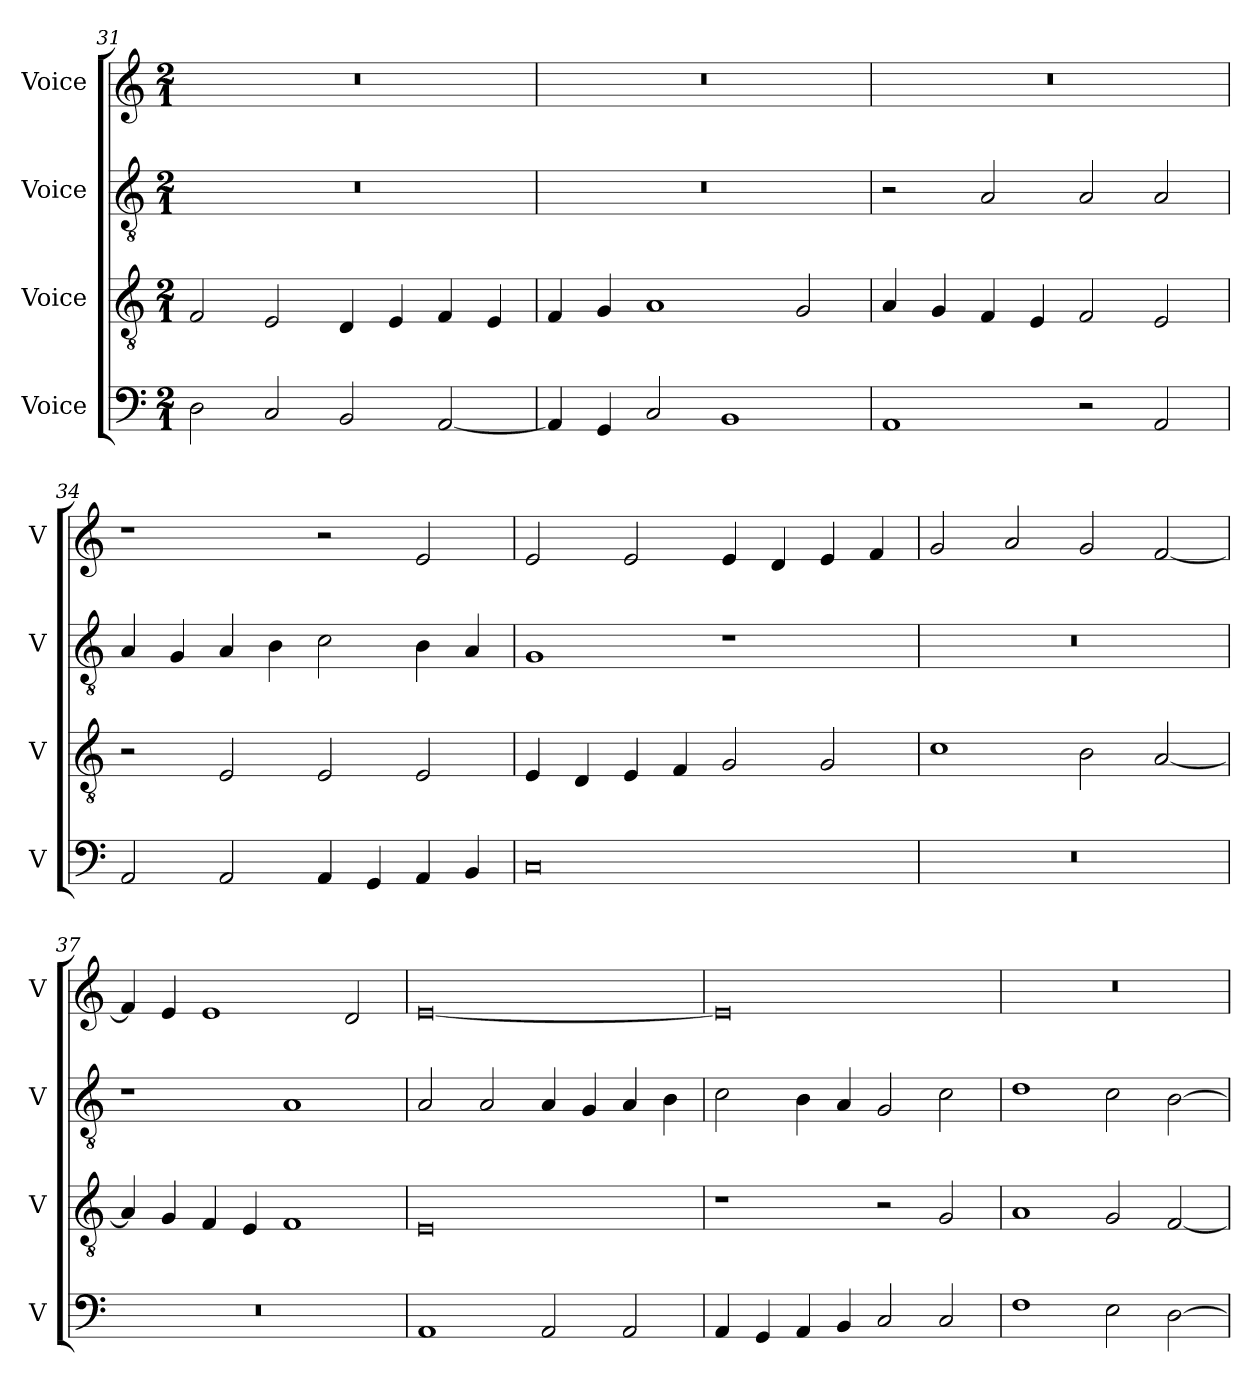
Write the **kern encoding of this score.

**kern	**kern	**kern	**kern
*part4	*part3	*part2	*part1
*staff4	*staff3	*staff2	*staff1
*I"Voice	*I"Voice	*I"Voice	*I"Voice
*I'V	*I'V	*I'V	*I'V
!!LO:LB:g=z
*clefF4	*clefGv2	*clefGv2	*clefG2
*k[]	*k[]	*k[]	*k[]
*M2/1	*M2/1	*M2/1	*M2/1
=31	=31	=31	=31
2D\	2F/	0r	0r
2C/	2E/	.	.
2BB/	4D/	.	.
.	4E/	.	.
[2AA/	4F/	.	.
.	4E/	.	.
=32	=32	=32	=32
4AA/]	4F/	0r	0r
4GG/	4G/	.	.
2C/	1A	.	.
1BB	.	.	.
.	2G/	.	.
=33	=33	=33	=33
1AA	4A/	2r	0r
.	4G/	.	.
.	4F/	2A/	.
.	4E/	.	.
2r	2F/	2A/	.
2AA/	2E/	2A/	.
!!LO:LB:g=z
=34	=34	=34	=34
2AA/	2r	4A/	1r
.	.	4G/	.
2AA/	2E/	4A/	.
.	.	4B\	.
4AA/	2E/	2c\	2r
4GG/	.	.	.
4AA/	2E/	4B\	2e/
4BB/	.	4A/	.
=35	=35	=35	=35
0C	4E/	1G	2e/
.	4D/	.	.
.	4E/	.	2e/
.	4F/	.	.
.	2G/	1r	4e/
.	.	.	4d/
.	2G/	.	4e/
.	.	.	4f/
=36	=36	=36	=36
0r	1c	0r	2g/
.	.	.	2a/
.	2B\	.	2g/
.	[2A/	.	[2f/
!!LO:LB:g=z
=37	=37	=37	=37
0r	4A/]	1r	4f/]
.	4G/	.	4e/
.	4F/	.	1e
.	4E/	.	.
.	1F	1A	.
.	.	.	2d/
=38	=38	=38	=38
1AA	0E	2A/	[0e
.	.	2A/	.
2AA/	.	4A/	.
.	.	4G/	.
2AA/	.	4A/	.
.	.	4B\	.
=39	=39	=39	=39
4AA/	1r	2c\	0e]
4GG/	.	.	.
4AA/	.	4B\	.
4BB/	.	4A/	.
2C/	2r	2G/	.
2C/	2G/	2c\	.
!!LO:PB:g=z
=40	=40	=40	=40
1F	1A	1d	0r
2E\	2G/	2c\	.
[2D\	[2F/	[2B\	.
=	=	=	=
*-	*-	*-	*-
